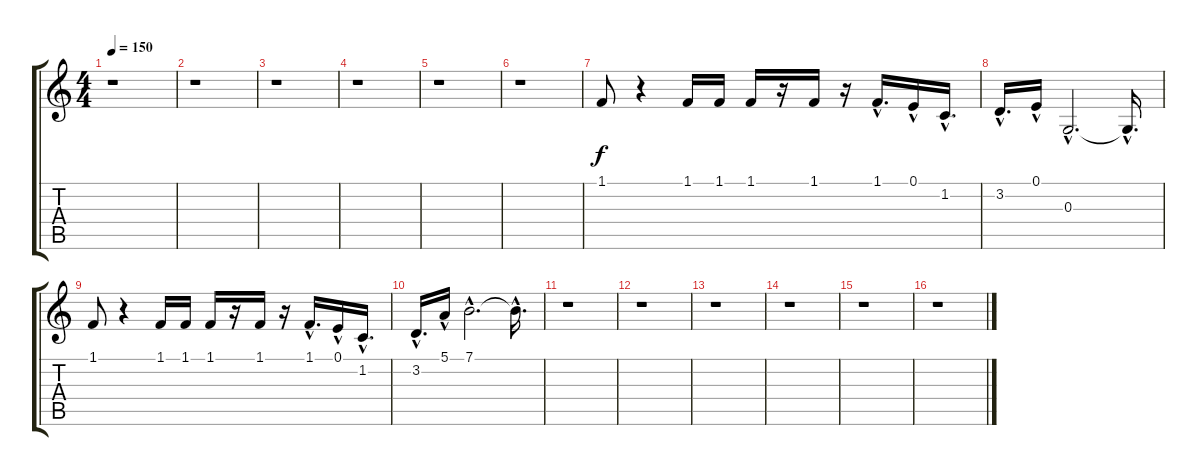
\track "" {instrument panflute}
\staff {score tabs}
\tuning (E4 B3 G3 D3 A2 E2) {hide}
\ts (4 4)
\tempo 150
\clef g2
\ks c
r.1{dy f} |
r.1 |
r.1 |
r.1 |
r.1 |
r.1 |
1.1.8 r.4 1.1.16 1.1.16 1.1.16 r.16 1.1.16 r.16 1.1{hac}.16{d} 0.1{hac}.16 1.2{hac}.16{d} |
3.2{hac}.16{d} 0.1{hac}.16 0.3{hac}.2{d} 0.3{hac t}.16{d} |
1.1.8 r.4 1.1.16 1.1.16 1.1.16 r.16 1.1.16 r.16 1.1{hac}.16{d} 0.1{hac}.16 1.2{hac}.16{d} |
3.2{hac}.16{d} 5.1{hac}.16 7.1{hac}.2{d} 7.1{hac t}.16{d} |
r.1 |
r.1 |
r.1 |
r.1 |
r.1 |
r.1
